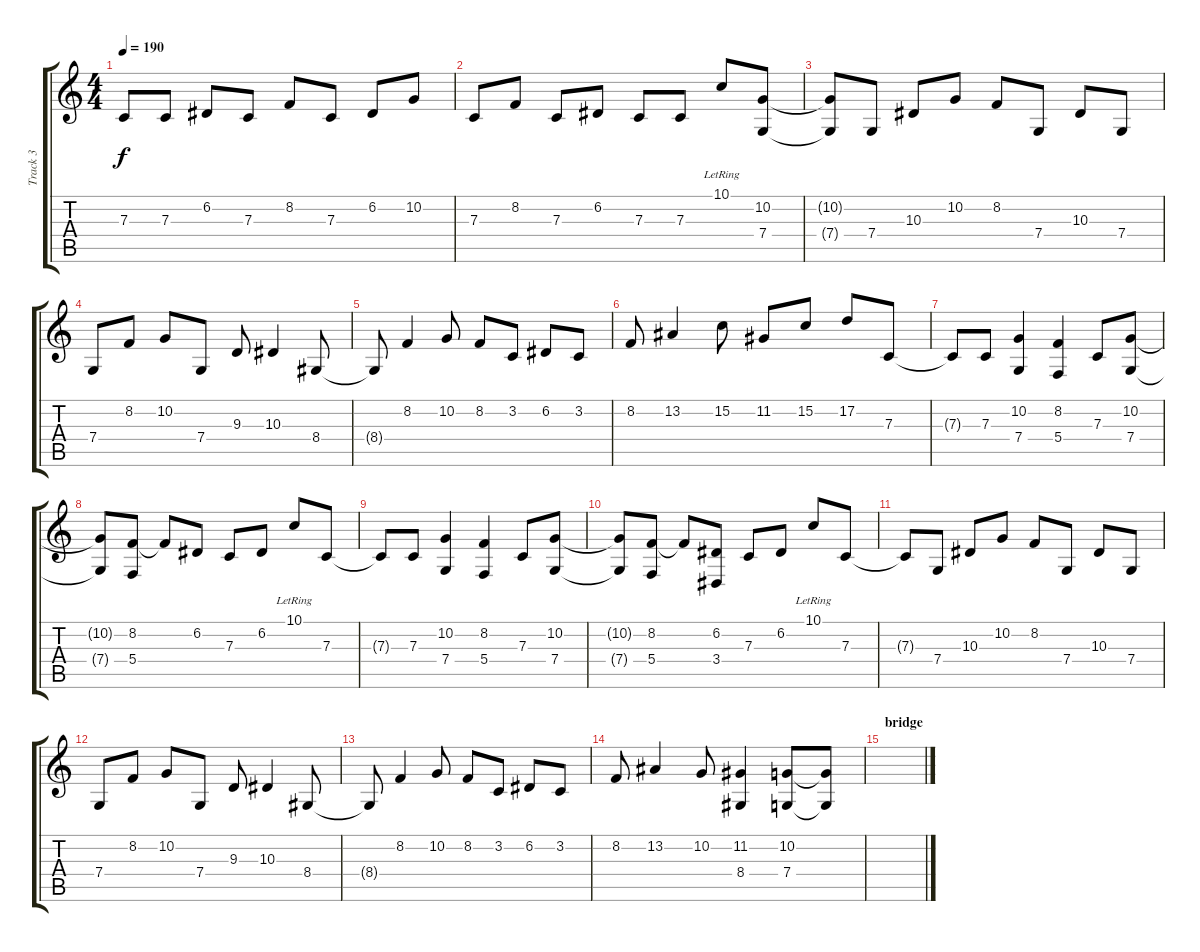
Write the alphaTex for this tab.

\track ("Track 3" "Track 3") {instrument pad7halo}
\staff {score tabs}
\tuning (D4 A3 F3 C3 G2 C2) {hide}
\ts (4 4)
\tempo 190
\clef g2
\ks c
7.3{t}.8{dy f} 7.3.8 6.2.8 7.3.8 8.2.8 7.3.8 6.2.8 10.2.8 |
7.3.8 8.2.8 7.3.8 6.2.8 7.3.8 7.3.8 10.1{lr}.8 (10.2 7.4).8 |
(10.2{t} 7.4{t}).8 7.4.8 10.3.8 10.2.8 8.2.8 7.4.8 10.3.8 7.4.8 |
7.4.8 8.2.8 10.2.8 7.4.8 9.3.8 10.3.4 8.4.8 |
8.4{t}.8 8.2.4 10.2.8 8.2.8 3.2.8 6.2.8 3.2.8 |
8.2.8 13.2.4 15.2.8 11.2.8 15.2.8 17.2.8 7.3.8 |
7.3{t}.8 7.3.8 (10.2 7.4).4 (8.2 5.4).4 7.3.8 (10.2 7.4).8 |
(10.2{t} 7.4{t}).8 (8.2 5.4).8 8.2{t}.8 6.2.8 7.3.8 6.2.8 10.1{lr}.8 7.3.8 |
7.3{t}.8 7.3.8 (10.2 7.4).4 (8.2 5.4).4 7.3.8 (10.2 7.4).8 |
(10.2{t} 7.4{t}).8 (8.2 5.4).8 8.2{t}.8 (6.2 3.4).8 7.3.8 6.2.8 10.1{lr}.8 7.3.8 |
7.3{t}.8 7.4.8 10.3.8 10.2.8 8.2.8 7.4.8 10.3.8 7.4.8 |
7.4.8 8.2.8 10.2.8 7.4.8 9.3.8 10.3.4 8.4.8 |
8.4{t}.8 8.2.4 10.2.8 8.2.8 3.2.8 6.2.8 3.2.8 |
8.2.8 13.2.4 10.2.8 (11.2 8.4).4 (10.2 7.4).8 (10.2{t} 7.4{t}).8 |
\section ("" "bridge")
